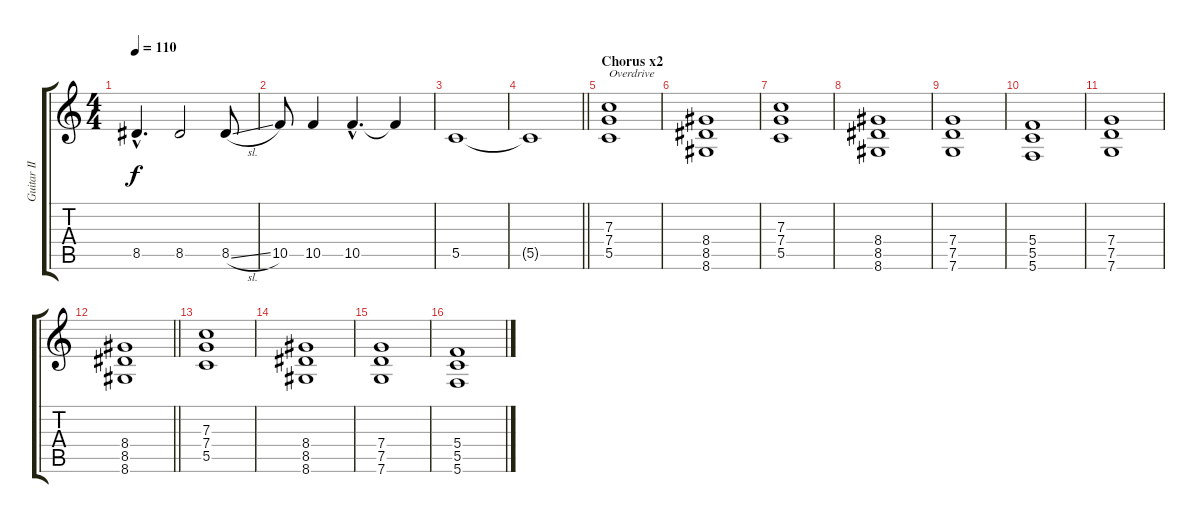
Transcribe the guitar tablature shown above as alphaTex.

\track ("Guitar II" "Guitar II") {instrument distortionguitar}
\staff {score tabs}
\tuning (D4 A3 F3 C3 G2 C2) {hide}
\ts (4 4)
\tempo 110
\clef g2
\ks c
8.5{hac}.4{d dy f} 8.5.2 8.5{sl}.8 |
10.5.8 10.5.4 10.5{hac}.4{d} 10.5{t}.4 |
5.5.1 |
\barLineRight lightlight
5.5{t}.1 |
\section ("" "Chorus x2")
(7.3 7.4 5.5).1{txt "Overdrive" volume 13 instrument distortionguitar} |
(8.4 8.5 8.6).1 |
(7.3 7.4 5.5).1 |
(8.4 8.5 8.6).1 |
(7.4 7.5 7.6).1 |
(5.4 5.5 5.6).1 |
(7.4 7.5 7.6).1 |
\barLineRight lightlight
(8.4 8.5 8.6).1 |
(7.3 7.4 5.5).1 |
(8.4 8.5 8.6).1 |
(7.4 7.5 7.6).1 |
(5.4 5.5 5.6).1
